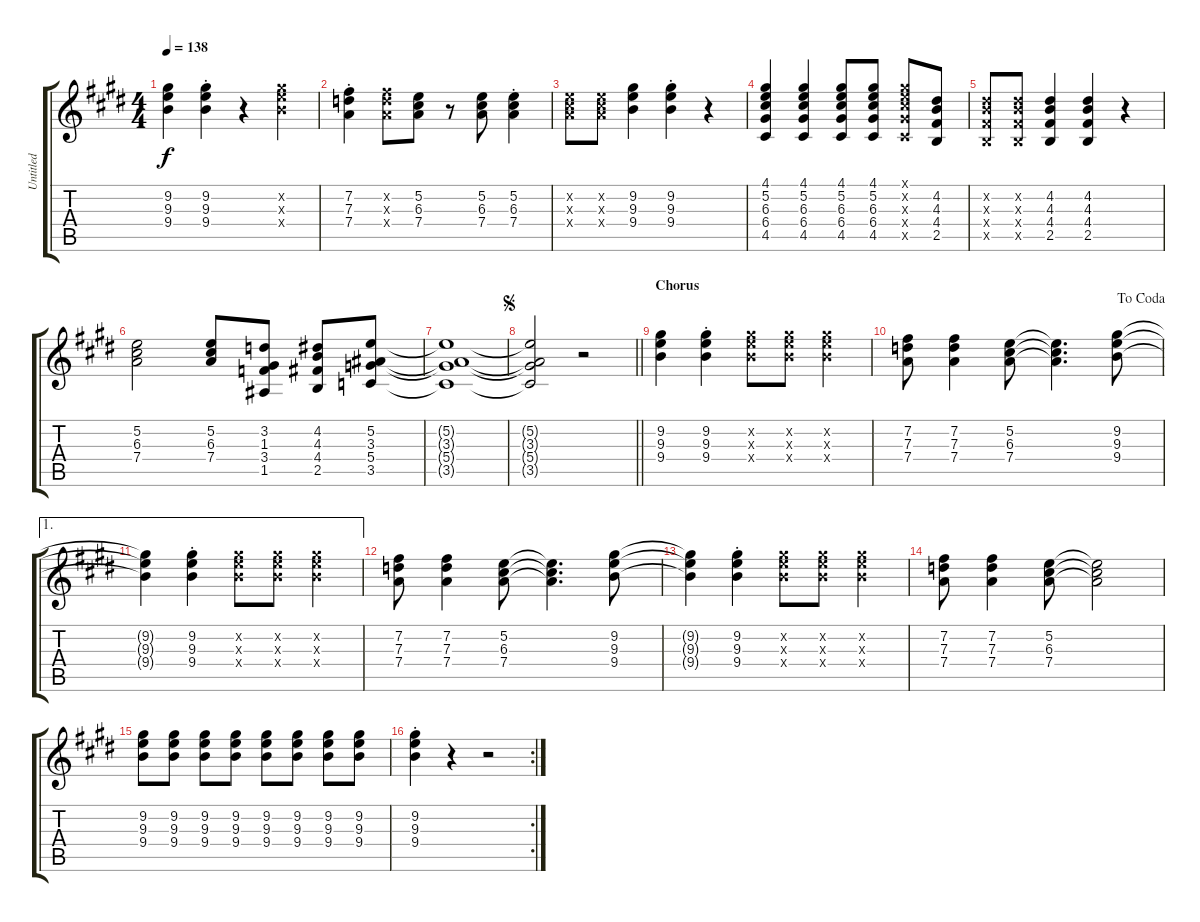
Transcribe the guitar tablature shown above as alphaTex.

\track ("Untitled" "Untitled") {instrument overdrivenguitar}
\staff {score tabs}
\tuning (E4 B3 G3 D3 A2 E2) {hide}
\ts (4 4)
\tempo 138
\clef g2
\ks c#minor
(9.2 9.3 9.4).4{dy f} (9.2{st} 9.3{st} 9.4{st}).4 r.4 (9.2{x} 9.3{x} 9.4{x}).4 |
(7.2{st} 7.3{st} 7.4{st}).4 (7.2{x} 7.3{x} 7.4{x}).8 (5.2 6.3 7.4).8 r.8 (5.2 6.3 7.4).8 (5.2{st} 6.3{st} 7.4{st}).4 |
(5.2{x} 6.3{x} 7.4{x}).8 (5.2{x} 6.3{x} 7.4{x}).8 (9.2 9.3 9.4).4 (9.2{st} 9.3{st} 9.4{st}).4 r.4 |
\ks e
(4.1 5.2 6.3 6.4 4.5).4 (4.1 5.2 6.3 6.4 4.5).4 (4.1 5.2 6.3 6.4 4.5).8 (4.1 5.2 6.3 6.4 4.5).8 (4.1{x} 5.2{x} 6.3{x} 6.4{x} 4.5{x}).8 (4.2 4.3 4.4 2.5).8 |
\ks c#minor
(4.2{x} 4.3{x} 4.4{x} 2.5{x}).8 (4.2{x} 4.3{x} 4.4{x} 2.5{x}).8 (4.2 4.3 4.4 2.5).4 (4.2 4.3 4.4 2.5).4 r.4 |
(5.2 6.3 7.4).2 (5.2 6.3 7.4).8 (3.2 1.3 3.4 1.5).8 (4.2 4.3 4.4 2.5).8 (5.2 3.3 5.4 3.5).8 |
\ks e
(5.2{t} 3.3{t} 5.4{t} 3.5{t}).1 |
\jump segno
\barLineRight lightlight
\ks c#minor
(5.2{t} 3.3{t} 5.4{t} 3.5{t}).2 r.2 |
\section ("" "Chorus")
(9.2 9.3 9.4).4 (9.2{st} 9.3{st} 9.4{st}).4 (9.2{x} 9.3{x} 9.4{x}).8 (9.2{x} 9.3{x} 9.4{x}).8 (9.2{x} 9.3{x} 9.4{x}).4 |
\jump dacoda
(7.2 7.3 7.4).8 (7.2 7.3 7.4).4 (5.2 6.3 7.4).8 (5.2{t} 6.3{t} 7.4{t}).4{d} (9.2 9.3 9.4).8 |
\ae 1
\ks e
(9.2{t} 9.3{t} 9.4{t}).4 (9.2{st} 9.3{st} 9.4{st}).4 (9.2{x} 9.3{x} 9.4{x}).8 (9.2{x} 9.3{x} 9.4{x}).8 (9.2{x} 9.3{x} 9.4{x}).4 |
\ks c#minor
(7.2 7.3 7.4).8 (7.2 7.3 7.4).4 (5.2 6.3 7.4).8 (5.2{t} 6.3{t} 7.4{t}).4{d} (9.2 9.3 9.4).8 |
(9.2{t} 9.3{t} 9.4{t}).4 (9.2{st} 9.3{st} 9.4{st}).4 (9.2{x} 9.3{x} 9.4{x}).8 (9.2{x} 9.3{x} 9.4{x}).8 (9.2{x} 9.3{x} 9.4{x}).4 |
(7.2 7.3 7.4).8 (7.2 7.3 7.4).4 (5.2 6.3 7.4).8 (5.2{t} 6.3{t} 7.4{t}).2 |
\ks e
(9.2 9.3 9.4).8 (9.2 9.3 9.4).8 (9.2 9.3 9.4).8 (9.2 9.3 9.4).8 (9.2 9.3 9.4).8 (9.2 9.3 9.4).8 (9.2 9.3 9.4).8 (9.2 9.3 9.4).8 |
\rc 2
\ks c#minor
(9.2{st} 9.3{st} 9.4{st}).4 r.4 r.2
